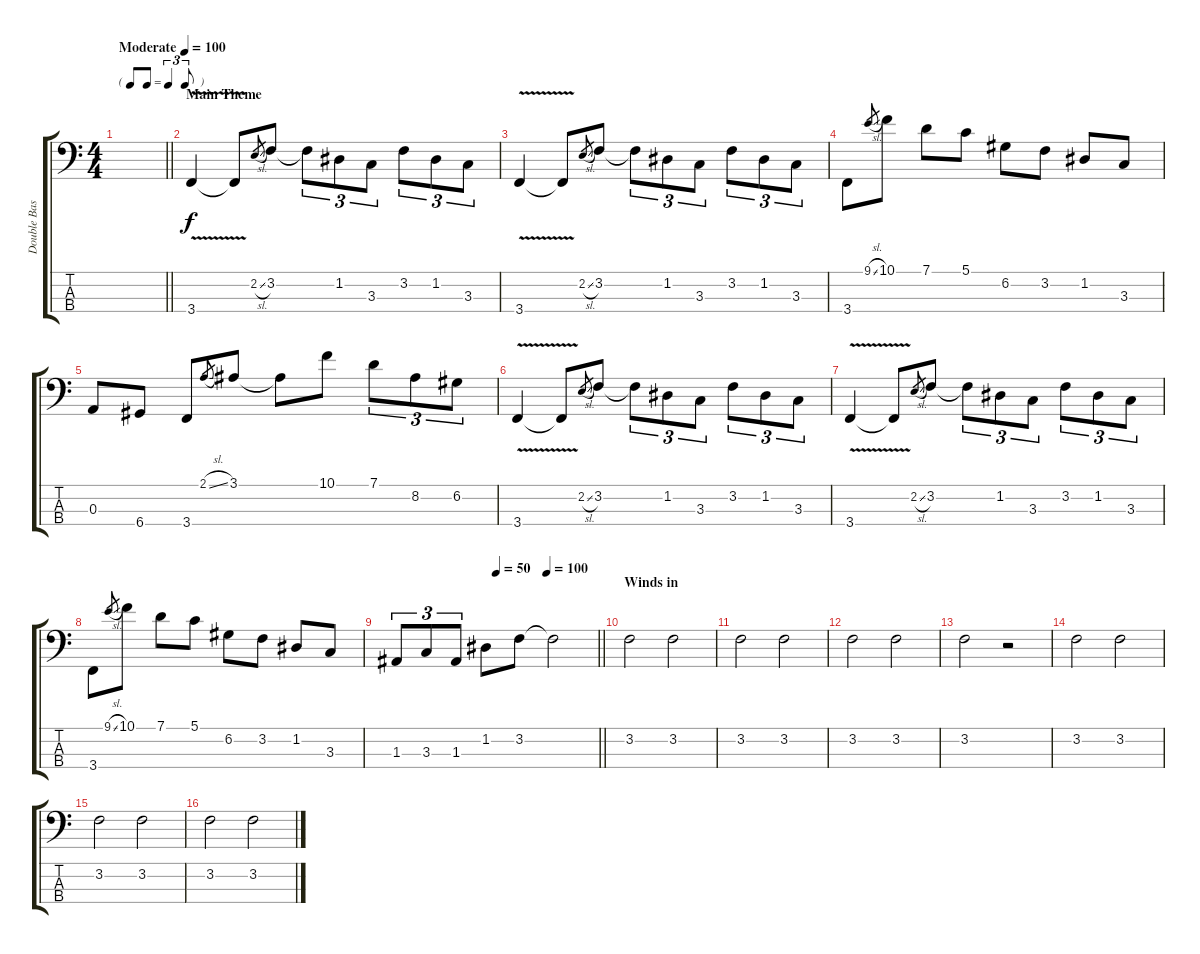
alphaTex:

\track ("Double Bass" "Double Bas") {instrument acousticbass}
\staff {score tabs}
\tuning (G2 D2 A1 D1) {hide}
\ts (4 4)
\tf triplet8th
\tempo (100 "Moderate")
\clef f4
\barLineRight lightlight
\ks c
|
\section ("" "Main Theme")
3.4{v}.4 3.4{t}.8 2.2{sl}.8{gr} 3.2.8 3.2{t}.8{tu (3 2)} 1.2.8{tu (3 2)} 3.3.8{tu (3 2)} 3.2.8{tu (3 2)} 1.2.8{tu (3 2)} 3.3.8{tu (3 2)} |
3.4{v}.4 3.4{t}.8 2.2{sl}.8{gr} 3.2.8 3.2{t}.8{tu (3 2)} 1.2.8{tu (3 2)} 3.3.8{tu (3 2)} 3.2.8{tu (3 2)} 1.2.8{tu (3 2)} 3.3.8{tu (3 2)} |
3.4.8 9.1{sl}.8{gr} 10.1.8 7.1.8 5.1.8 6.2.8 3.2.8 1.2.8 3.3.8 |
0.3.8 6.4.8 3.4.8 2.1{sl}.8{gr} 3.1.8 3.1{t}.8 10.1.8 7.1.8{tu (3 2)} 8.2.8{tu (3 2)} 6.2.8{tu (3 2)} |
3.4{v}.4 3.4{t}.8 2.2{sl}.8{gr} 3.2.8 3.2{t}.8{tu (3 2)} 1.2.8{tu (3 2)} 3.3.8{tu (3 2)} 3.2.8{tu (3 2)} 1.2.8{tu (3 2)} 3.3.8{tu (3 2)} |
3.4{v}.4 3.4{t}.8 2.2{sl}.8{gr} 3.2.8 3.2{t}.8{tu (3 2)} 1.2.8{tu (3 2)} 3.3.8{tu (3 2)} 3.2.8{tu (3 2)} 1.2.8{tu (3 2)} 3.3.8{tu (3 2)} |
3.4.8 9.1{sl}.8{gr} 10.1.8 7.1.8 5.1.8 6.2.8 3.2.8 1.2.8 3.3.8 |
\tempo (50 0.5)
\tempo (100 0.75)
\barLineRight lightlight
1.3.8{tu (3 2)} 3.3.8{tu (3 2)} 1.3.8{tu (3 2)} 1.2.8 3.2.8 3.2{t}.2 |
\section ("" "Winds in")
3.2.2 3.2.2 |
3.2.2 3.2.2 |
3.2.2 3.2.2 |
3.2.2 r.2 |
3.2.2 3.2.2 |
3.2.2 3.2.2 |
3.2.2 3.2.2
